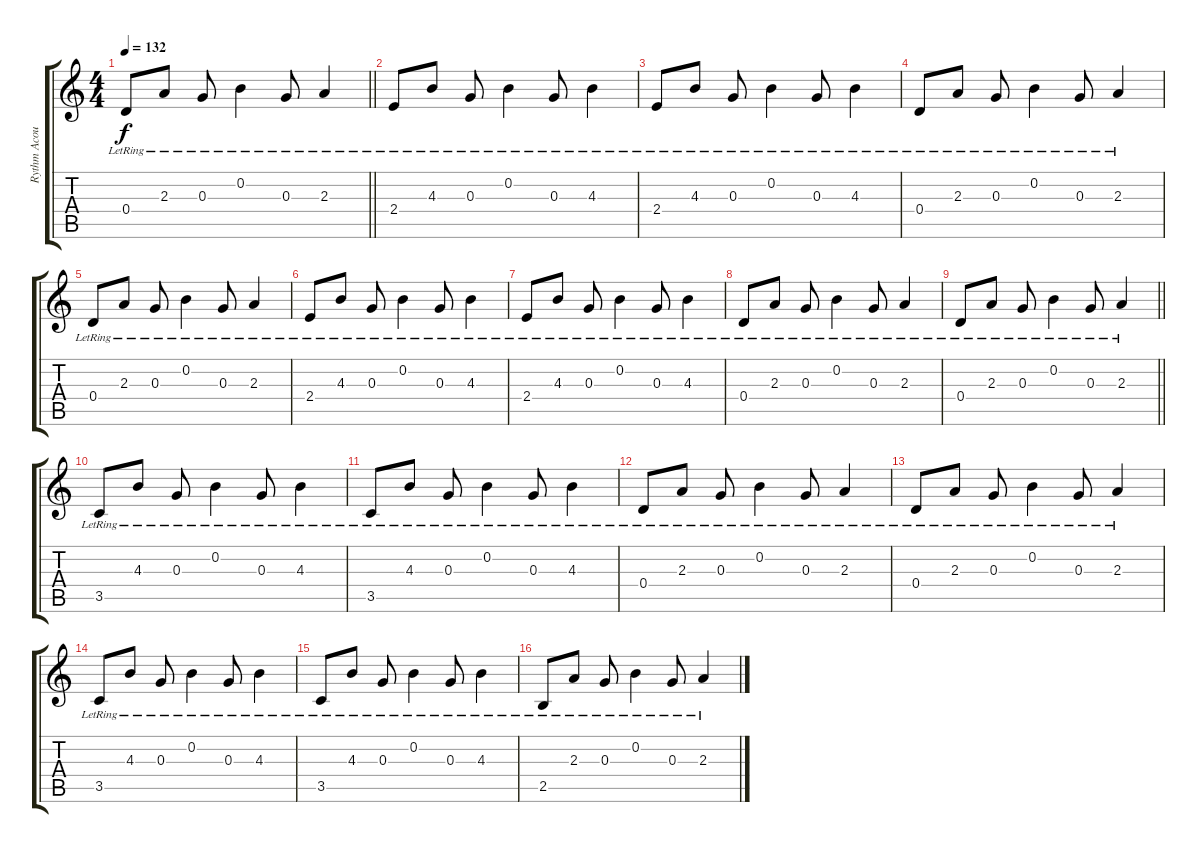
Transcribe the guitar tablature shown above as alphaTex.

\track ("Rythm Acoustic" "Rythm Acou") {instrument acousticguitarsteel}
\staff {score tabs}
\tuning (E4 B3 G3 D3 A2 E2) {hide}
\ts (4 4)
\tempo 132
\clef g2
\barLineRight lightlight
\ks c
0.4{lr}.8{dy f} 2.3{lr}.8 0.3{lr}.8 0.2{lr}.4 0.3{lr}.8 2.3{lr}.4 |
2.4{lr}.8 4.3{lr}.8 0.3{lr}.8 0.2{lr}.4 0.3{lr}.8 4.3{lr}.4 |
2.4{lr}.8 4.3{lr}.8 0.3{lr}.8 0.2{lr}.4 0.3{lr}.8 4.3{lr}.4 |
0.4{lr}.8 2.3{lr}.8 0.3{lr}.8 0.2{lr}.4 0.3{lr}.8 2.3{lr}.4 |
0.4{lr}.8 2.3{lr}.8 0.3{lr}.8 0.2{lr}.4 0.3{lr}.8 2.3{lr}.4 |
2.4{lr}.8 4.3{lr}.8 0.3{lr}.8 0.2{lr}.4 0.3{lr}.8 4.3{lr}.4 |
2.4{lr}.8 4.3{lr}.8 0.3{lr}.8 0.2{lr}.4 0.3{lr}.8 4.3{lr}.4 |
0.4{lr}.8 2.3{lr}.8 0.3{lr}.8 0.2{lr}.4 0.3{lr}.8 2.3{lr}.4 |
\barLineRight lightlight
0.4{lr}.8 2.3{lr}.8 0.3{lr}.8 0.2{lr}.4 0.3{lr}.8 2.3{lr}.4 |
3.5{lr}.8 4.3{lr}.8 0.3{lr}.8 0.2{lr}.4 0.3{lr}.8 4.3{lr}.4 |
3.5{lr}.8 4.3{lr}.8 0.3{lr}.8 0.2{lr}.4 0.3{lr}.8 4.3{lr}.4 |
0.4{lr}.8 2.3{lr}.8 0.3{lr}.8 0.2{lr}.4 0.3{lr}.8 2.3{lr}.4 |
0.4{lr}.8 2.3{lr}.8 0.3{lr}.8 0.2{lr}.4 0.3{lr}.8 2.3{lr}.4 |
3.5{lr}.8 4.3{lr}.8 0.3{lr}.8 0.2{lr}.4 0.3{lr}.8 4.3{lr}.4 |
3.5{lr}.8 4.3{lr}.8 0.3{lr}.8 0.2{lr}.4 0.3{lr}.8 4.3{lr}.4 |
2.5{lr}.8 2.3{lr}.8 0.3{lr}.8 0.2{lr}.4 0.3{lr}.8 2.3{lr}.4
